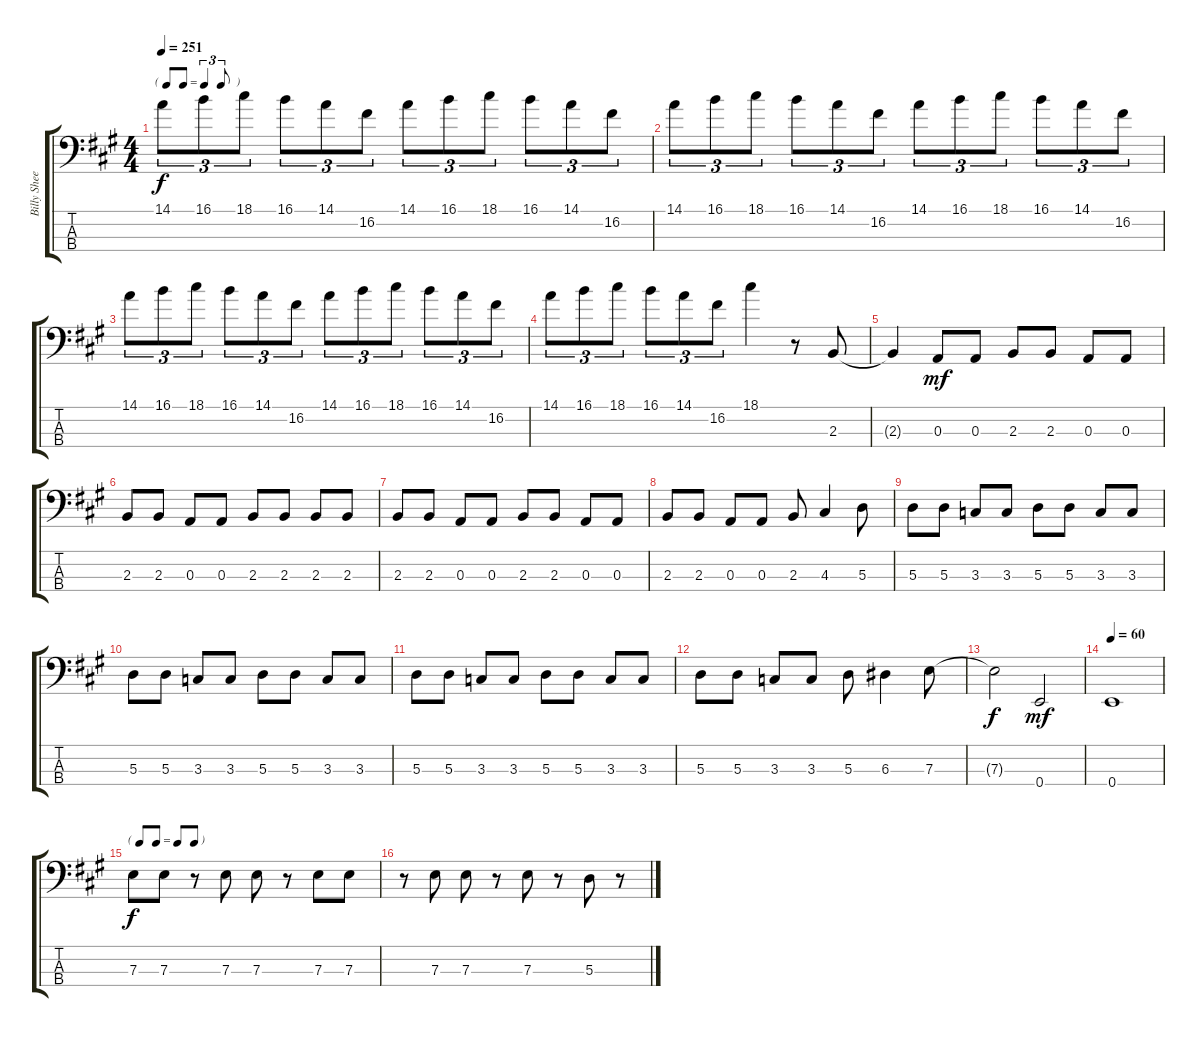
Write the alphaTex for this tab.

\track ("Billy Sheehan" "Billy Shee") {instrument electricbassfinger}
\staff {score tabs}
\tuning (G2 D2 A1 E1) {hide}
\ts (4 4)
\tf triplet8th
\tempo 251
\clef f4
\ks f#minor
14.1.8{tu (3 2) dy f} 16.1.8{tu (3 2)} 18.1.8{tu (3 2)} 16.1.8{tu (3 2)} 14.1.8{tu (3 2)} 16.2.8{tu (3 2)} 14.1.8{tu (3 2)} 16.1.8{tu (3 2)} 18.1.8{tu (3 2)} 16.1.8{tu (3 2)} 14.1.8{tu (3 2)} 16.2.8{tu (3 2)} |
14.1.8{tu (3 2)} 16.1.8{tu (3 2)} 18.1.8{tu (3 2)} 16.1.8{tu (3 2)} 14.1.8{tu (3 2)} 16.2.8{tu (3 2)} 14.1.8{tu (3 2)} 16.1.8{tu (3 2)} 18.1.8{tu (3 2)} 16.1.8{tu (3 2)} 14.1.8{tu (3 2)} 16.2.8{tu (3 2)} |
14.1.8{tu (3 2)} 16.1.8{tu (3 2)} 18.1.8{tu (3 2)} 16.1.8{tu (3 2)} 14.1.8{tu (3 2)} 16.2.8{tu (3 2)} 14.1.8{tu (3 2)} 16.1.8{tu (3 2)} 18.1.8{tu (3 2)} 16.1.8{tu (3 2)} 14.1.8{tu (3 2)} 16.2.8{tu (3 2)} |
14.1.8{tu (3 2)} 16.1.8{tu (3 2)} 18.1.8{tu (3 2)} 16.1.8{tu (3 2)} 14.1.8{tu (3 2)} 16.2.8{tu (3 2)} 18.1.4 r.8 2.3.8 |
2.3{t}.4 0.3.8{dy mf} 0.3.8 2.3.8 2.3.8 0.3.8 0.3.8 |
2.3.8 2.3.8 0.3.8 0.3.8 2.3.8 2.3.8 2.3.8 2.3.8 |
2.3.8 2.3.8 0.3.8 0.3.8 2.3.8 2.3.8 0.3.8 0.3.8 |
2.3.8 2.3.8 0.3.8 0.3.8 2.3.8 4.3.4 5.3.8 |
5.3.8 5.3.8 3.3.8 3.3.8 5.3.8 5.3.8 3.3.8 3.3.8 |
5.3.8 5.3.8 3.3.8 3.3.8 5.3.8 5.3.8 3.3.8 3.3.8 |
5.3.8 5.3.8 3.3.8 3.3.8 5.3.8 5.3.8 3.3.8 3.3.8 |
5.3.8 5.3.8 3.3.8 3.3.8 5.3.8 6.3.4 7.3.8 |
7.3{t}.2{dy f} 0.4.2{dy mf} |
\tempo 60
0.4.1 |
\tf none
7.3.8{dy f} 7.3.8 r.8 7.3.8 7.3.8 r.8 7.3.8 7.3.8 |
r.8 7.3.8 7.3.8 r.8 7.3.8 r.8 5.3.8 r.8
